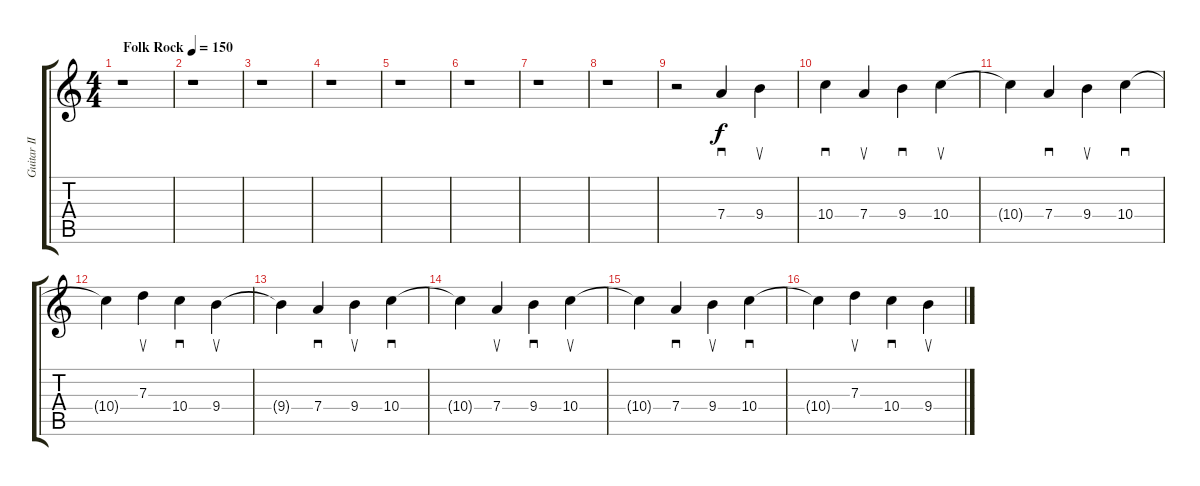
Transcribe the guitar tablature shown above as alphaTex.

\track ("Guitar II" "Guitar II") {instrument overdrivenguitar}
\staff {score tabs}
\tuning (E4 B3 G3 D3 A2 E2) {hide}
\ts (4 4)
\tempo (150 "Folk Rock")
\clef g2
\ks c
r.1{dy f volume 12 balance 16 instrument overdrivenguitar} |
r.1 |
r.1 |
r.1 |
r.1 |
r.1 |
r.1 |
r.1 |
r.2{balance 8} 7.4.4{sd} 9.4.4{su} |
10.4.4{sd} 7.4.4{su} 9.4.4{sd} 10.4.4{su} |
10.4{t}.4 7.4.4{sd} 9.4.4{su} 10.4.4{sd} |
10.4{t}.4 7.3.4{su} 10.4.4{sd} 9.4.4{su} |
9.4{t}.4 7.4.4{sd} 9.4.4{su} 10.4.4{sd} |
10.4{t}.4 7.4.4{su} 9.4.4{sd} 10.4.4{su} |
10.4{t}.4 7.4.4{sd} 9.4.4{su} 10.4.4{sd} |
10.4{t}.4 7.3.4{su} 10.4.4{sd} 9.4.4{su}
